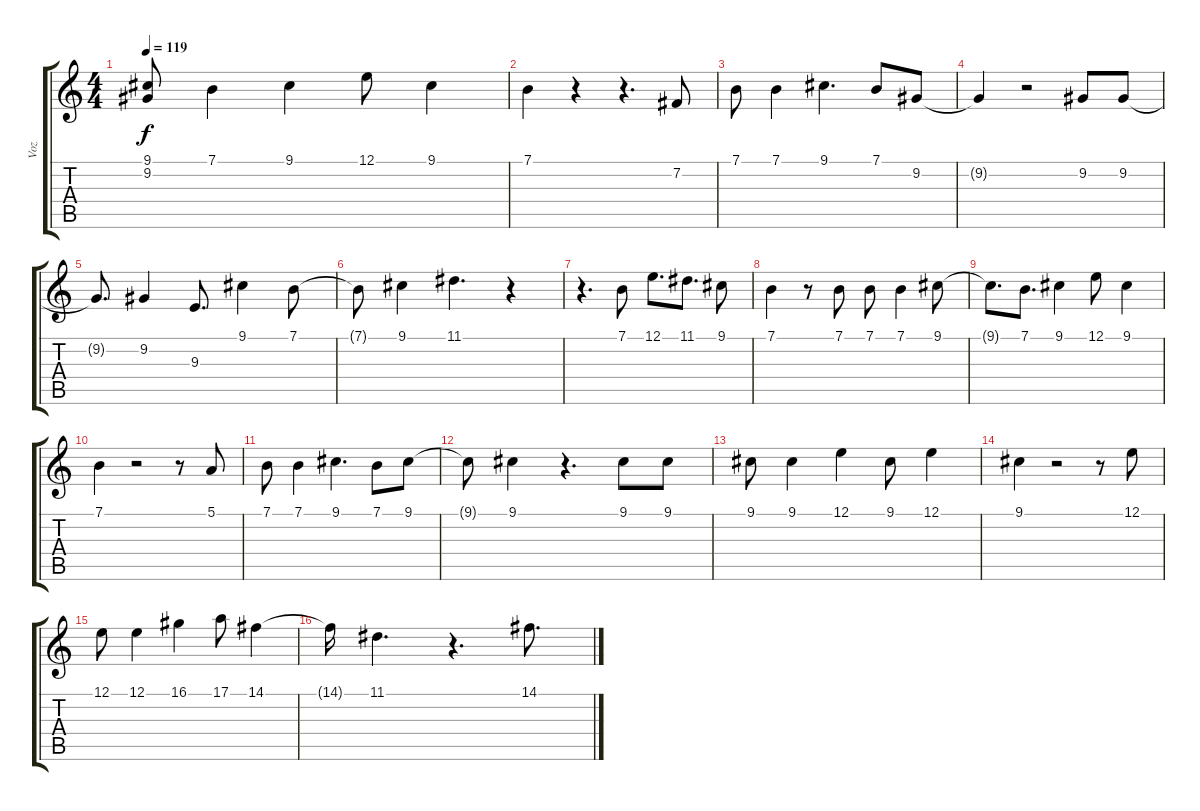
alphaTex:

\track ("Voz" "Voz") {instrument flute}
\staff {score tabs}
\tuning (E4 B3 G3 D3 A2 E2) {hide}
\ts (4 4)
\tempo 119
\clef g2
\ks c
(9.1{t} 9.2).8{dy f} 7.1.4 9.1.4 12.1.8 9.1.4 |
7.1.4 r.4 r.4{d} 7.2.8 |
7.1.8 7.1.4 9.1.4{d} 7.1.8 9.2.8 |
9.2{t}.4 r.2 9.2.8 9.2.8 |
9.2{t}.8{d} 9.2.4 9.3.8{d} 9.1.4 7.1.8 |
7.1{t}.8 9.1.4 11.1.4{d} r.4 |
r.4{d} 7.1.8 12.1.8{d} 11.1.8{d} 9.1.8 |
7.1.4 r.8 7.1.8 7.1.8 7.1.4 9.1.8 |
9.1{t}.8{d} 7.1.8{d} 9.1.4 12.1.8 9.1.4 |
7.1.4 r.2 r.8 5.1.8 |
7.1.8 7.1.4 9.1.4{d} 7.1.8 9.1.8 |
9.1{t}.8 9.1.4 r.4{d} 9.1.8 9.1.8 |
9.1.8 9.1.4 12.1.4 9.1.8 12.1.4 |
9.1.4 r.2 r.8 12.1.8 |
12.1.8 12.1.4 16.1.4 17.1.8 14.1.4 |
14.1{t}.16 11.1.4{d} r.4{d} 14.1.8{d}
